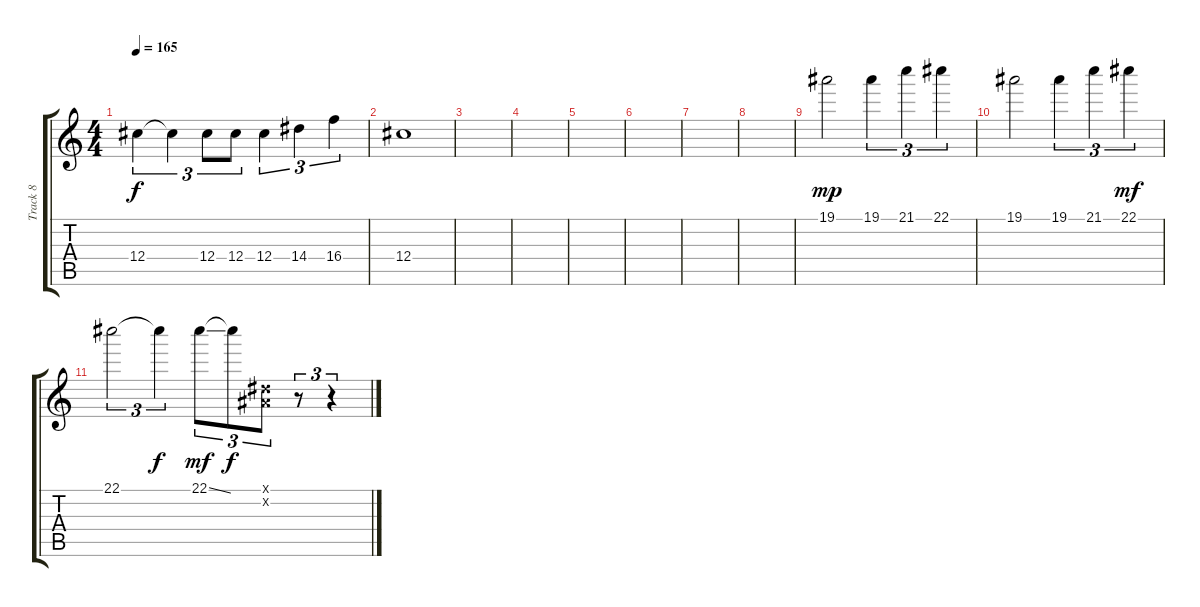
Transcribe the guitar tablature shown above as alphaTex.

\track ("Track 8" "Track 8") {instrument overdrivenguitar}
\staff {score tabs}
\tuning (Eb4 Bb3 Gb3 Db3 Ab2 Eb2) {hide}
\ts (4 4)
\tempo 165
\clef g2
\ks c
12.4.4{tu (3 2) dy f volume 13 instrument distortionguitar} 12.4{t}.4{tu (3 2)} 12.4.8{tu (3 2)} 12.4.8{tu (3 2)} 12.4.4{tu (3 2)} 14.4.4{tu (3 2)} 16.4.4{tu (3 2)} |
12.4.1 |
|
|
|
|
|
|
19.1.2{dy mp} 19.1.4{tu (3 2)} 21.1.4{tu (3 2)} 22.1.4{tu (3 2)} |
19.1.2 19.1.4{tu (3 2)} 21.1.4{tu (3 2)} 22.1.4{tu (3 2) dy mf} |
22.1.2{tu (3 2)} 22.1{t}.4{tu (3 2) dy f} 22.1{ss}.8{tu (3 2) dy mf} 22.1{t}.8{tu (3 2) dy f} (0.1{x} 0.2{x}).8{tu (3 2)} r.8{tu (3 2)} r.4{tu (3 2)}
